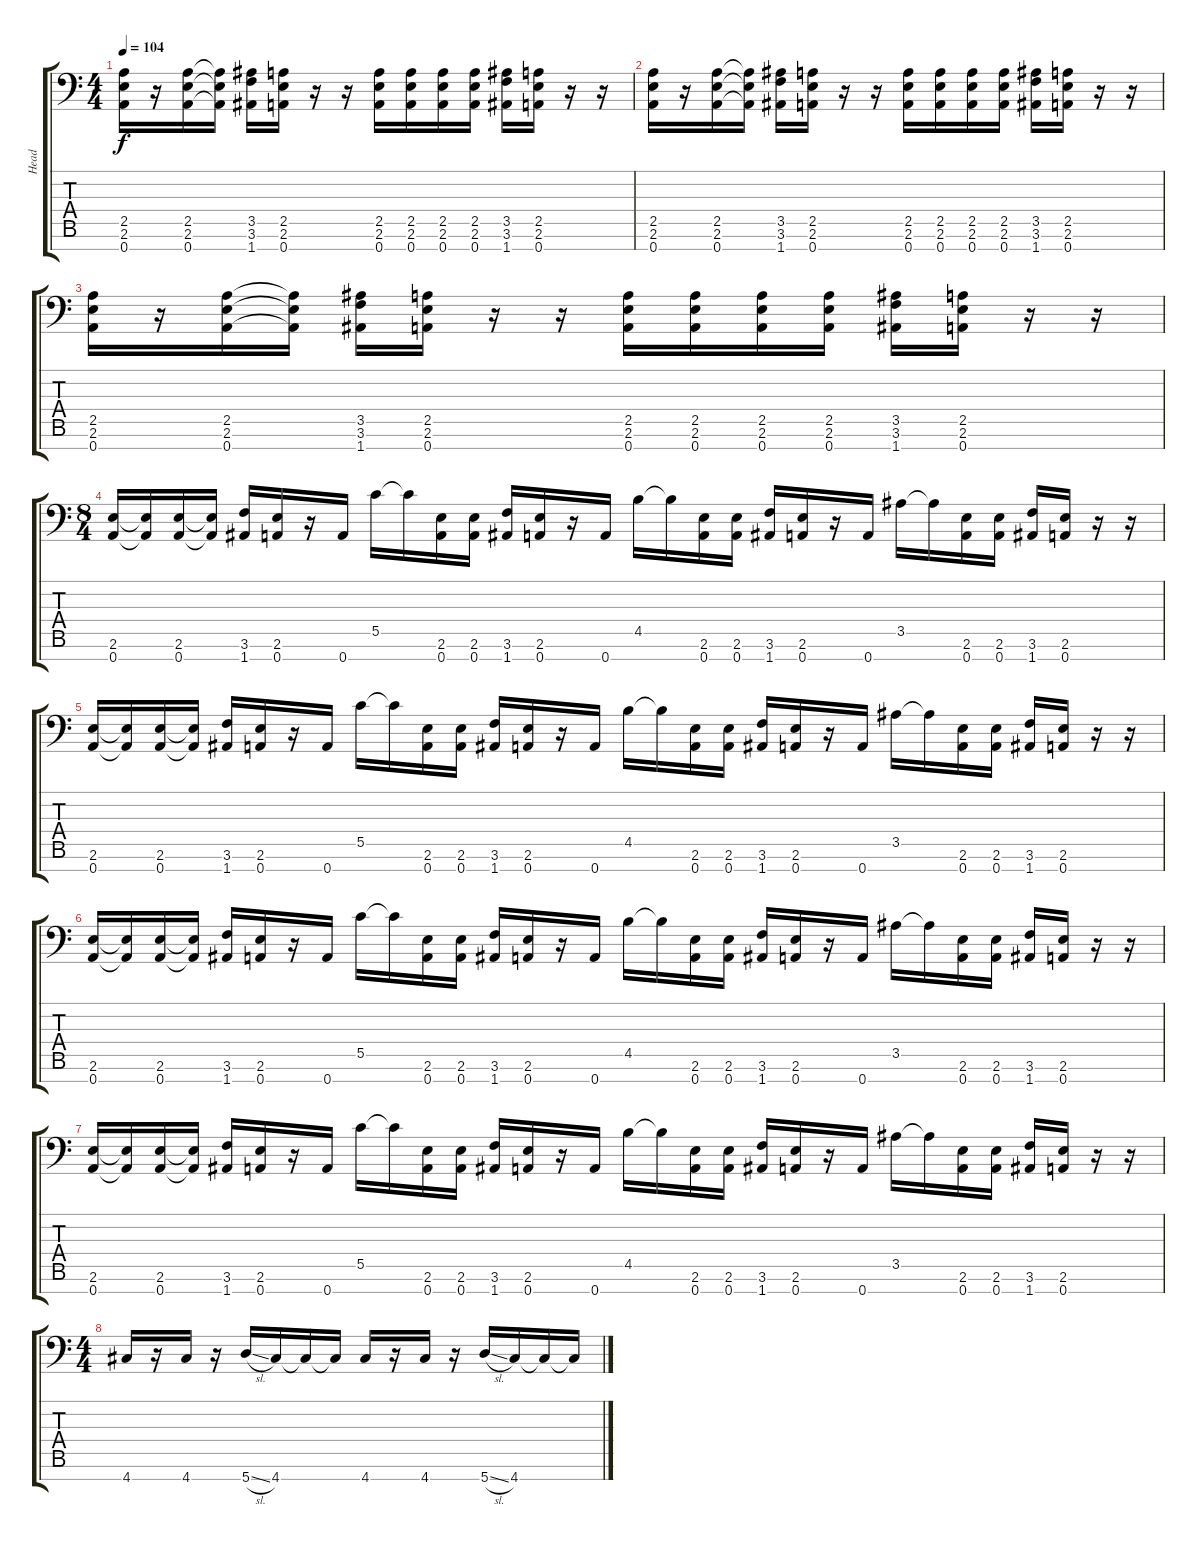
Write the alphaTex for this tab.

\track ("Head" "Head") {instrument distortionguitar}
\staff {score tabs}
\tuning (D4 A3 F3 C3 G2 D2 A1) {hide}
\ts (4 4)
\tempo 104
\clef f4
\ks c
(2.5 2.6 0.7).16{dy f} r.16 (2.5 2.6 0.7).16 (2.5{t} 2.6{t} 0.7{t}).16 (3.5 3.6 1.7).16 (2.5 2.6 0.7).16 r.16 r.16 (2.5 2.6 0.7).16 (2.5 2.6 0.7).16 (2.5 2.6 0.7).16 (2.5 2.6 0.7).16 (3.5 3.6 1.7).16 (2.5 2.6 0.7).16 r.16 r.16 |
(2.5 2.6 0.7).16 r.16 (2.5 2.6 0.7).16 (2.5{t} 2.6{t} 0.7{t}).16 (3.5 3.6 1.7).16 (2.5 2.6 0.7).16 r.16 r.16 (2.5 2.6 0.7).16 (2.5 2.6 0.7).16 (2.5 2.6 0.7).16 (2.5 2.6 0.7).16 (3.5 3.6 1.7).16 (2.5 2.6 0.7).16 r.16 r.16 |
(2.5 2.6 0.7).16 r.16 (2.5 2.6 0.7).16 (2.5{t} 2.6{t} 0.7{t}).16 (3.5 3.6 1.7).16 (2.5 2.6 0.7).16 r.16 r.16 (2.5 2.6 0.7).16 (2.5 2.6 0.7).16 (2.5 2.6 0.7).16 (2.5 2.6 0.7).16 (3.5 3.6 1.7).16 (2.5 2.6 0.7).16 r.16 r.16 |
\ts (8 4)
(2.6 0.7).16{volume 16 balance 3} (2.6{t} 0.7{t}).16 (2.6 0.7).16 (2.6{t} 0.7{t}).16 (3.6 1.7).16 (2.6 0.7).16 r.16 0.7.16 5.5.16 5.5{t}.16 (2.6 0.7).16 (2.6 0.7).16 (3.6 1.7).16 (2.6 0.7).16 r.16 0.7.16 4.5.16 4.5{t}.16 (2.6 0.7).16 (2.6 0.7).16 (3.6 1.7).16 (2.6 0.7).16 r.16 0.7.16 3.5.16 3.5{t}.16 (2.6 0.7).16 (2.6 0.7).16 (3.6 1.7).16 (2.6 0.7).16 r.16 r.16 |
(2.6 0.7).16{volume 16 balance 3} (2.6{t} 0.7{t}).16 (2.6 0.7).16 (2.6{t} 0.7{t}).16 (3.6 1.7).16 (2.6 0.7).16 r.16 0.7.16 5.5.16 5.5{t}.16 (2.6 0.7).16 (2.6 0.7).16 (3.6 1.7).16 (2.6 0.7).16 r.16 0.7.16 4.5.16 4.5{t}.16 (2.6 0.7).16 (2.6 0.7).16 (3.6 1.7).16 (2.6 0.7).16 r.16 0.7.16 3.5.16 3.5{t}.16 (2.6 0.7).16 (2.6 0.7).16 (3.6 1.7).16 (2.6 0.7).16 r.16 r.16 |
(2.6 0.7).16{volume 16 balance 3} (2.6{t} 0.7{t}).16 (2.6 0.7).16 (2.6{t} 0.7{t}).16 (3.6 1.7).16 (2.6 0.7).16 r.16 0.7.16 5.5.16 5.5{t}.16 (2.6 0.7).16 (2.6 0.7).16 (3.6 1.7).16 (2.6 0.7).16 r.16 0.7.16 4.5.16 4.5{t}.16 (2.6 0.7).16 (2.6 0.7).16 (3.6 1.7).16 (2.6 0.7).16 r.16 0.7.16 3.5.16 3.5{t}.16 (2.6 0.7).16 (2.6 0.7).16 (3.6 1.7).16 (2.6 0.7).16 r.16 r.16 |
(2.6 0.7).16{volume 16 balance 3} (2.6{t} 0.7{t}).16 (2.6 0.7).16 (2.6{t} 0.7{t}).16 (3.6 1.7).16 (2.6 0.7).16 r.16 0.7.16 5.5.16 5.5{t}.16 (2.6 0.7).16 (2.6 0.7).16 (3.6 1.7).16 (2.6 0.7).16 r.16 0.7.16 4.5.16 4.5{t}.16 (2.6 0.7).16 (2.6 0.7).16 (3.6 1.7).16 (2.6 0.7).16 r.16 0.7.16 3.5.16 3.5{t}.16 (2.6 0.7).16 (2.6 0.7).16 (3.6 1.7).16 (2.6 0.7).16 r.16 r.16 |
\ts (4 4)
4.7.16{volume 8 instrument electricguitarjazz} r.16 4.7.16 r.16 5.7{sl}.16 4.7.16 4.7{t}.16 4.7{t}.16 4.7.16 r.16 4.7.16 r.16 5.7{sl}.16 4.7.16 4.7{t}.16 4.7{t}.16
